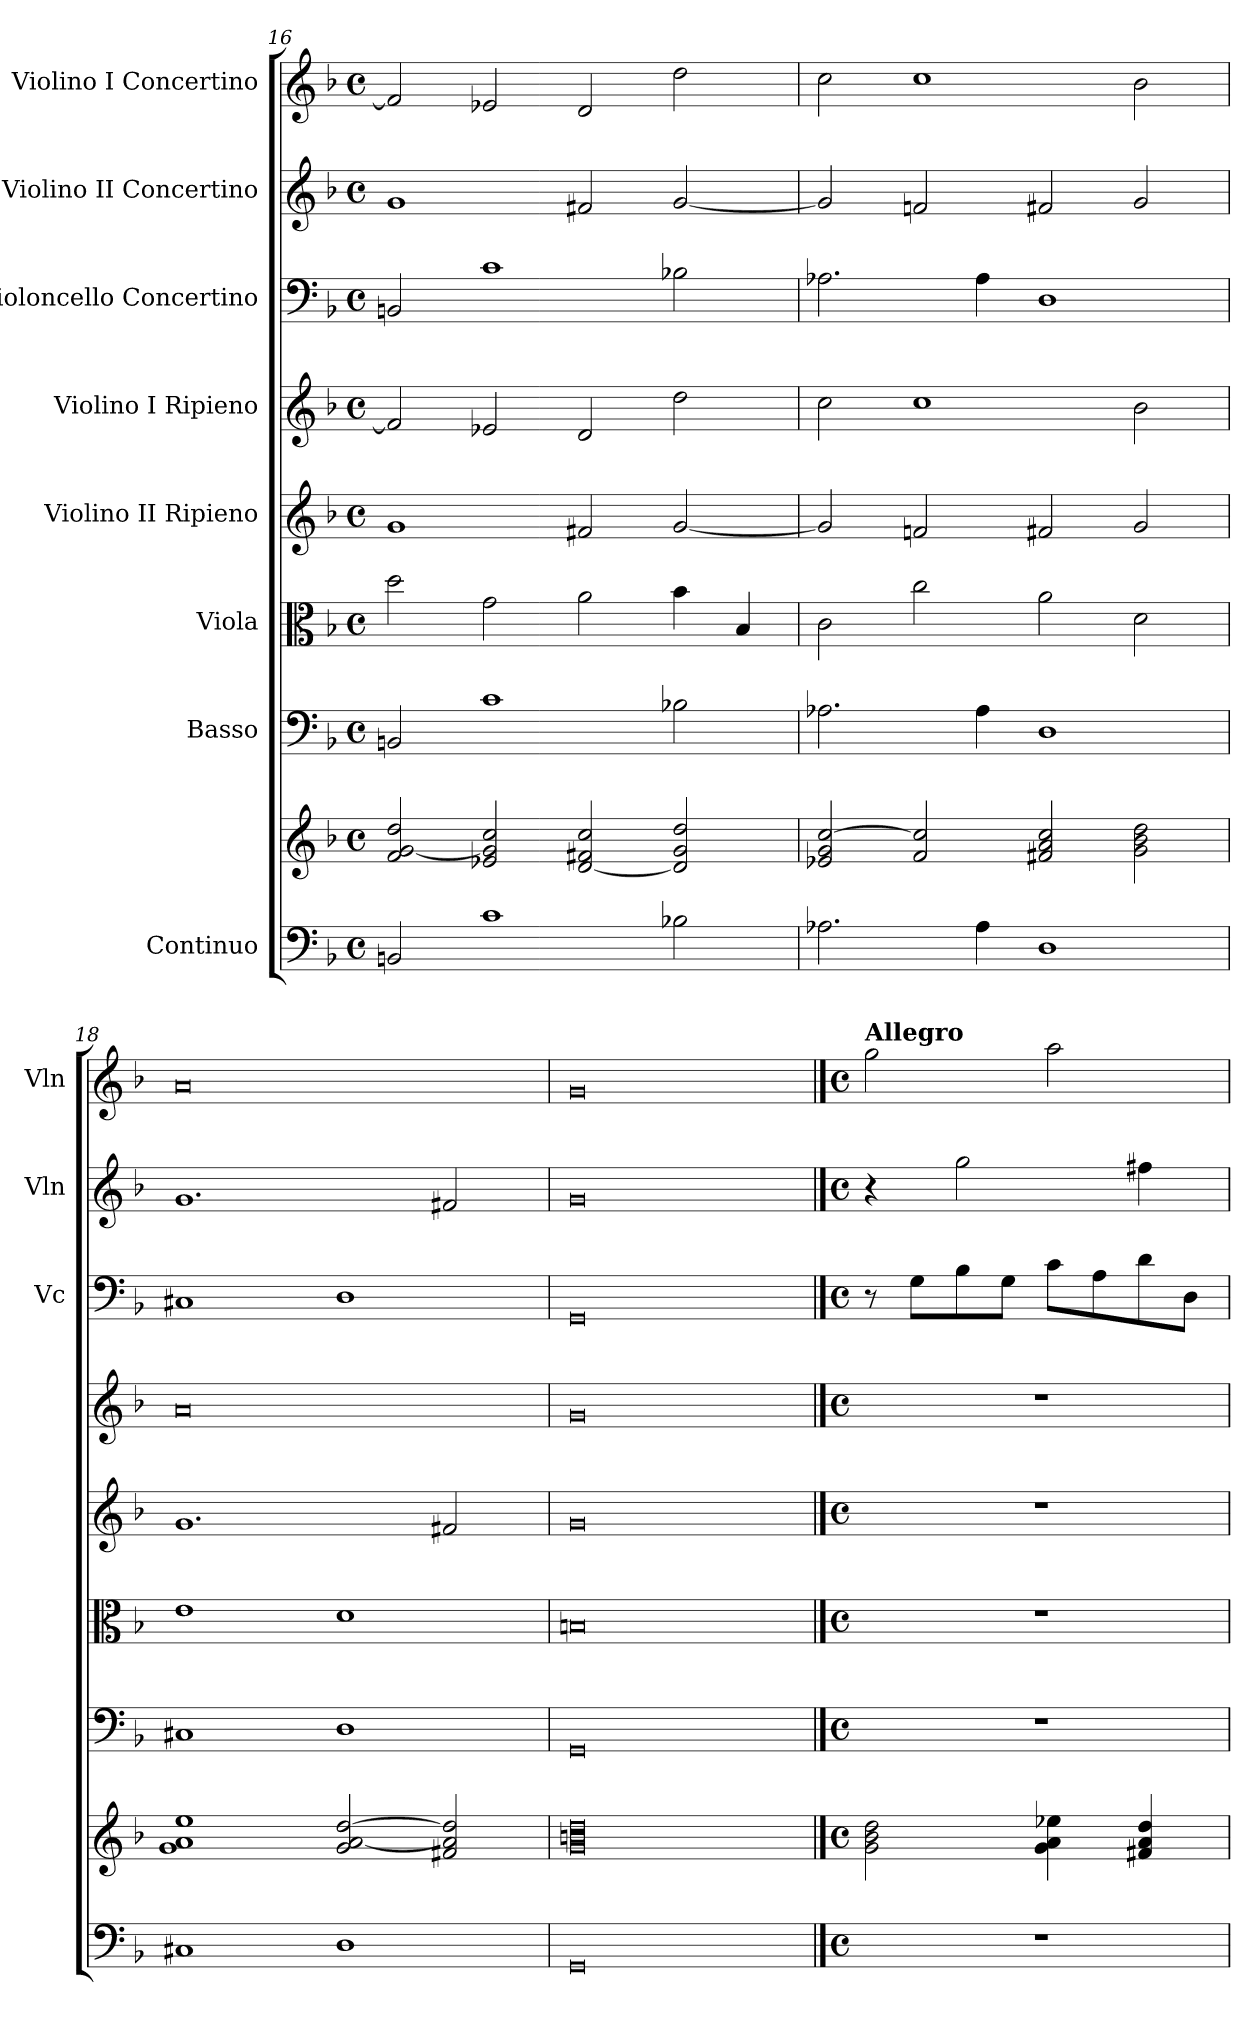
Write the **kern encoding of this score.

**kern	**kern	**kern	**kern	**kern	**kern	**kern	**kern	**kern
*part8	*part8	*part7	*part6	*part5	*part4	*part3	*part2	*part1
*staff9	*staff8	*staff7	*staff6	*staff5	*staff4	*staff3	*staff2	*staff1
*I"Continuo	*	*I"Basso	*I"Viola	*I"Violino II Ripieno	*I"Violino I Ripieno	*I"Violoncello Concertino	*I"Violino II Concertino	*I"Violino I Concertino
*	*	*	*	*	*	*I'Vc	*I'Vln	*I'Vln
*clefF4	*clefG2	*clefF4	*clefC3	*clefG2	*clefG2	*clefF4	*clefG2	*clefG2
*k[b-]	*k[b-]	*k[b-]	*k[b-]	*k[b-]	*k[b-]	*k[b-]	*k[b-]	*k[b-]
*M4/2	*M4/2	*M4/2	*M4/2	*M4/2	*M4/2	*M4/2	*M4/2	*M4/2
*met(c)	*met(c)	*met(c)	*met(c)	*met(c)	*met(c)	*met(c)	*met(c)	*met(c)
=16	=16	=16	=16	=16	=16	=16	=16	=16
2BBn/	2f/ [2g/ 2dd/	2BBn/	2dd\	1g	2f/]	2BBn/	1g	2f/]
1c	2e-X/ 2g/] 2cc/	1c	2g\	.	2e-X/	1c	.	2e-X/
.	[2d/ 2f#X/ 2cc/	.	2a\	2f#X/	2d/	.	2f#X/	2d/
2B-X\	2d/] 2g/ 2dd/	2B-X\	4b-\	[2g/	2dd\	2B-X\	[2g/	2dd\
.	.	.	4B-/	.	.	.	.	.
=17	=17	=17	=17	=17	=17	=17	=17	=17
2.A-X\	2e-X/ 2g/ [2cc/	2.A-X\	2c\	2g/]	2cc\	2.A-X\	2g/]	2cc\
.	2f/ 2cc/]	.	2cc\	2fn/	1cc	.	2fn/	1cc
4A-\	.	4A-\	.	.	.	4A-\	.	.
1D	2f#X/ 2a/ 2cc/	1D	2a\	2f#X/	.	1D	2f#X/	.
.	2g\ 2b-\ 2dd\	.	2d\	2g/	2b-\	.	2g/	2b-\
=18	=18	=18	=18	=18	=18	=18	=18	=18
1C#X	1g 1a 1ee	1C#X	1e	1.g	0a	1C#X	1.g	0a
1D	2g/ [2a/ [2dd/	1D	1d	.	.	1D	.	.
.	2f#X/ 2a/] 2dd/]	.	.	2f#X/	.	.	2f#X/	.
=19	=19	=19	=19	=19	=19	=19	=19	=19
0GG	0g 0bn 0dd	0GG	0Bn	0g	0g	0GG	0g	0g
!!LO:LB:g=z
==1	==1	==1	==1	==1	==1	==1	==1	==1
*M4/4	*M4/4	*M4/4	*M4/4	*M4/4	*M4/4	*M4/4	*M4/4	*M4/4
*met(c)	*met(c)	*met(c)	*met(c)	*met(c)	*met(c)	*met(c)	*met(c)	*met(c)
!	!	!	!	!	!	!	!	!LO:TX:a:B:t=Allegro
1r	2g\ 2b-\ 2dd\	1r	1r	1r	1r	8r	4r	2gg\
.	.	.	.	.	.	8G\L	.	.
.	.	.	.	.	.	8B-\	2gg\	.
.	.	.	.	.	.	8G\J	.	.
.	4g\ 4a\ 4ee-X\	.	.	.	.	8c\L	.	2aa\
.	.	.	.	.	.	8A\	.	.
.	4f#X/ 4a/ 4dd/	.	.	.	.	8d\	4ff#X\	.
.	.	.	.	.	.	8D\J	.	.
=	=	=	=	=	=	=	=	=
*-	*-	*-	*-	*-	*-	*-	*-	*-
